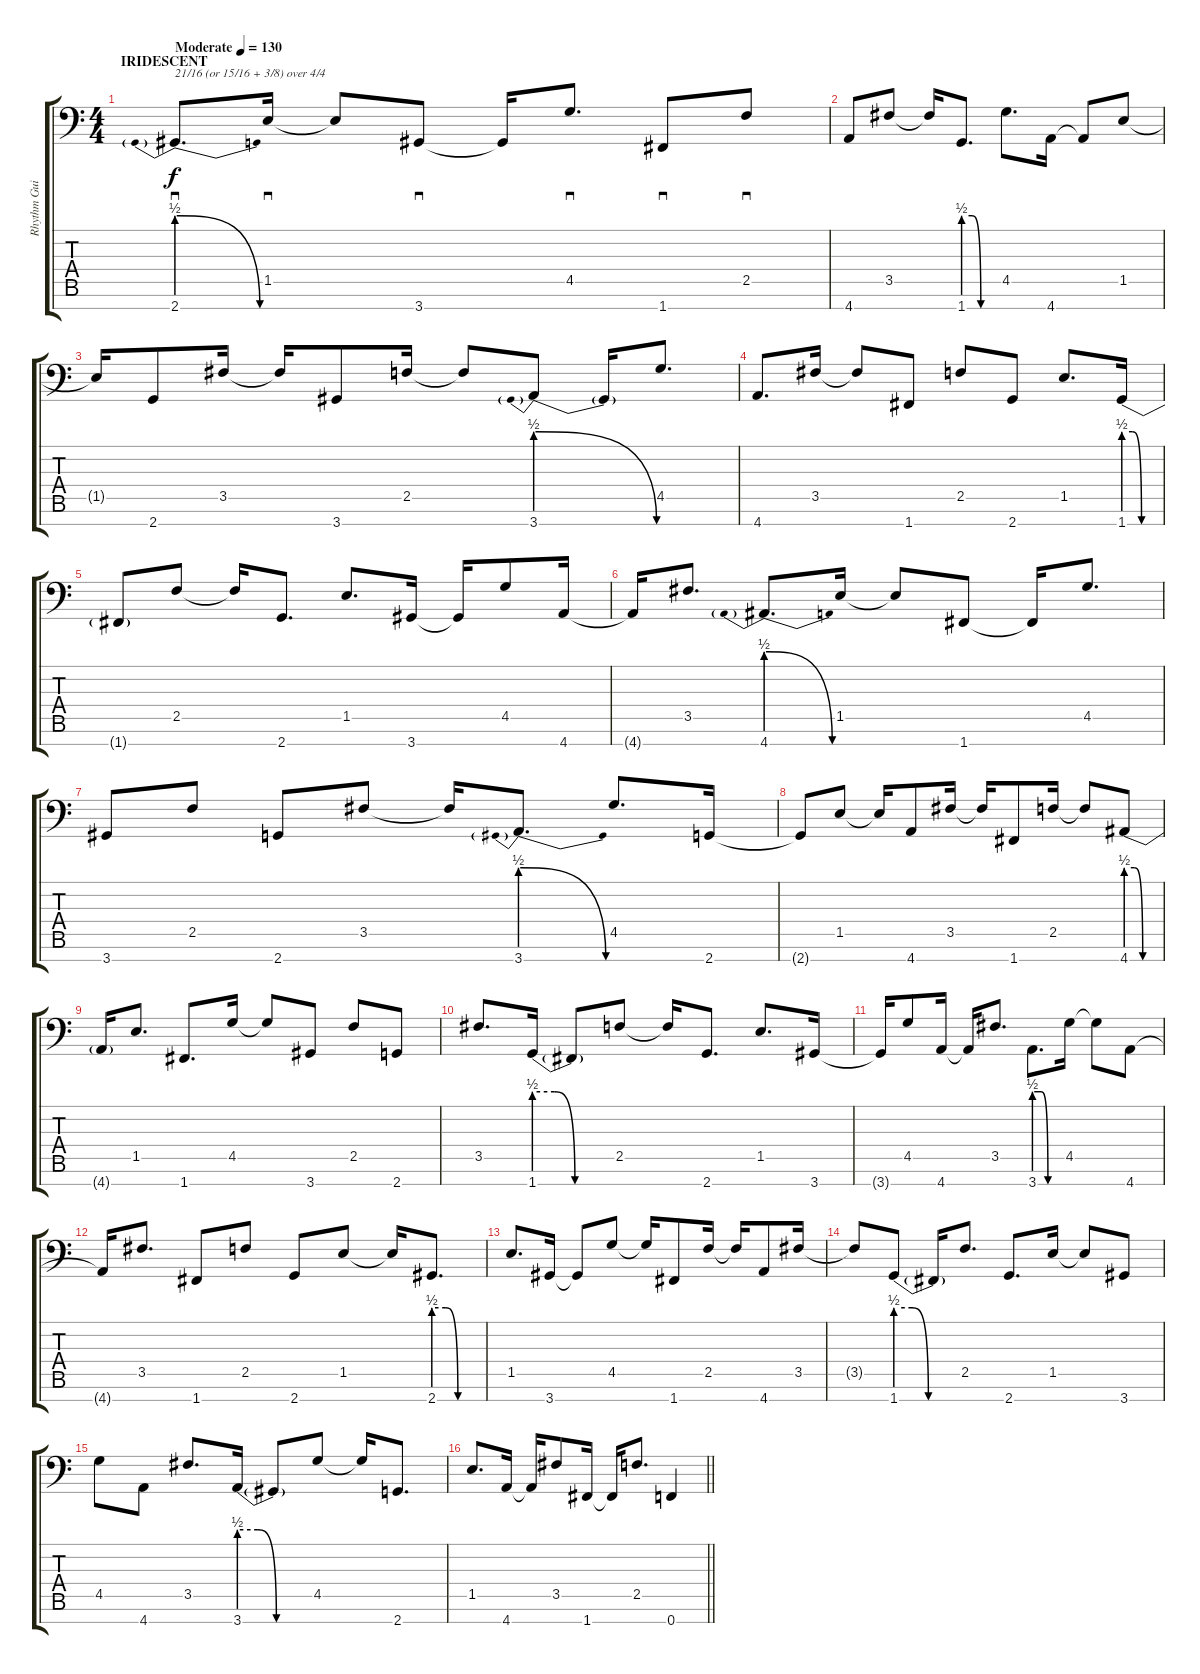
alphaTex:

\track ("Rhythm Guitar 1 (Marten Hagstrom)" "Rhythm Gui") {instrument distortionguitar}
\staff {score tabs}
\tuning (Bb3 F3 Db3 Ab2 Eb2 Bb1 F1) {hide}
\ts (4 4)
\section ("" "IRIDESCENT")
\tempo (130 "Moderate")
\clef f4
\ks c
2.7{be (prebendrelease 0 2 60 0)}.8{d sd txt "21/16 (or 15/16 + 3/8) over 4/4 " dy f instrument distortionguitar} 1.5.16{sd} 1.5{t}.8 3.7.8{sd} 3.7{t}.16 4.5.8{d sd} 1.7.8{sd} 2.5.8{sd} |
4.7.8 3.5.8 3.5{t}.16 1.7{be (custom 0 2 15 2 30 0 60 0)}.8{d} 4.5.8{d} 4.7.16 4.7{t}.8 1.5.8 |
1.5{t}.16 2.7.8 3.5.16 3.5{t}.16 3.7.8 2.5.16 2.5{t}.8 3.7{be (prebendrelease 0 2 60 0)}.8 3.7{t}.16 4.5.8{d} |
4.7.8{d} 3.5.16 3.5{t}.8 1.7.8 2.5.8 2.7.8 1.5.8{d} 1.7{be (custom 0 2 15 2 30 0 60 0)}.16 |
1.7{t}.8 2.5.8 2.5{t}.16 2.7.8{d} 1.5.8{d} 3.7.16 3.7{t}.16 4.5.8 4.7.16 |
4.7{t}.16 3.5.8{d} 4.7{be (prebendrelease 0 2 60 0)}.8{d} 1.5.16 1.5{t}.8 1.7.8 1.7{t}.16 4.5.8{d} |
3.7.8 2.5.8 2.7.8 3.5.8 3.5{t}.16 3.7{be (prebendrelease 0 2 60 0)}.8{d} 4.5.8{d} 2.7.16 |
2.7{t}.8 1.5.8 1.5{t}.16 4.7.8 3.5.16 3.5{t}.16 1.7.8 2.5.16 2.5{t}.8 4.7{be (custom 0 2 15 2 30 0 60 0)}.8 |
4.7{t}.16 1.5.8{d} 1.7.8{d} 4.5.16 4.5{t}.8 3.7.8 2.5.8 2.7.8 |
3.5.8{d} 1.7{be (custom 0 2 15 2 30 0 60 0)}.16 1.7{t}.8 2.5.8 2.5{t}.16 2.7.8{d} 1.5.8{d} 3.7.16 |
3.7{t}.16 4.5.8 4.7.16 4.7{t}.16 3.5.8{d} 3.7{be (custom 0 2 15 2 30 0 60 0)}.8{d} 4.5.16 4.5{t}.8 4.7.8 |
4.7{t}.16 3.5.8{d} 1.7.8 2.5.8 2.7.8 1.5.8 1.5{t}.16 2.7{be (custom 0 2 15 2 30 0 60 0)}.8{d} |
1.5.8{d} 3.7.16 3.7{t}.8 4.5.8 4.5{t}.16 1.7.8 2.5.16 2.5{t}.16 4.7.8 3.5.16 |
3.5{t}.8 1.7{be (custom 0 2 15 2 30 0 60 0)}.8 1.7{t}.16 2.5.8{d} 2.7.8{d} 1.5.16 1.5{t}.8 3.7.8 |
4.5.8 4.7.8 3.5.8{d} 3.7{be (custom 0 2 15 2 30 0 60 0)}.16 3.7{t}.8 4.5.8 4.5{t}.16 2.7.8{d} |
\barLineRight lightlight
1.5.8{d} 4.7.16 4.7{t}.16 3.5.8 1.7.16 1.7{t}.16 2.5.8{d} 0.7.4{balance 4}
